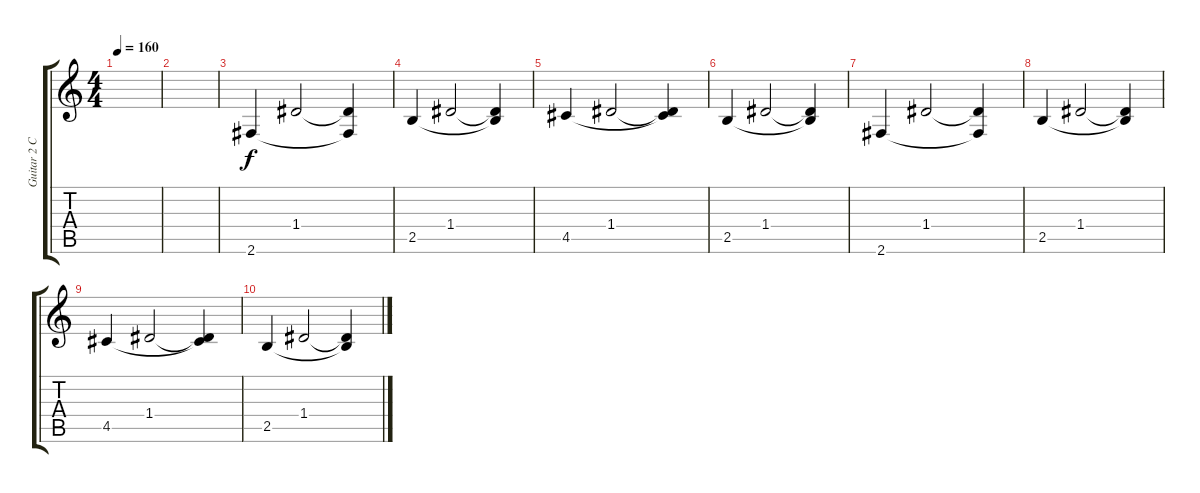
\track ("Guitar 2 Clean" "Guitar 2 C") {instrument electricguitarclean}
\staff {score tabs}
\tuning (E4 B3 G3 D3 A2 E2) {hide}
\ts (4 4)
\tempo 160
\clef g2
\ks c
|
|
2.6.4 1.4.2 (1.4{t} 2.6{t}).4 |
2.5.4 1.4.2 (1.4{t} 2.5{t}).4 |
4.5.4 1.4.2 (1.4{t} 4.5{t}).4 |
2.5.4 1.4.2 (1.4{t} 2.5{t}).4 |
2.6.4 1.4.2 (1.4{t} 2.6{t}).4 |
2.5.4 1.4.2 (1.4{t} 2.5{t}).4 |
4.5.4 1.4.2 (1.4{t} 4.5{t}).4 |
2.5.4 1.4.2 (1.4{t} 2.5{t}).4
